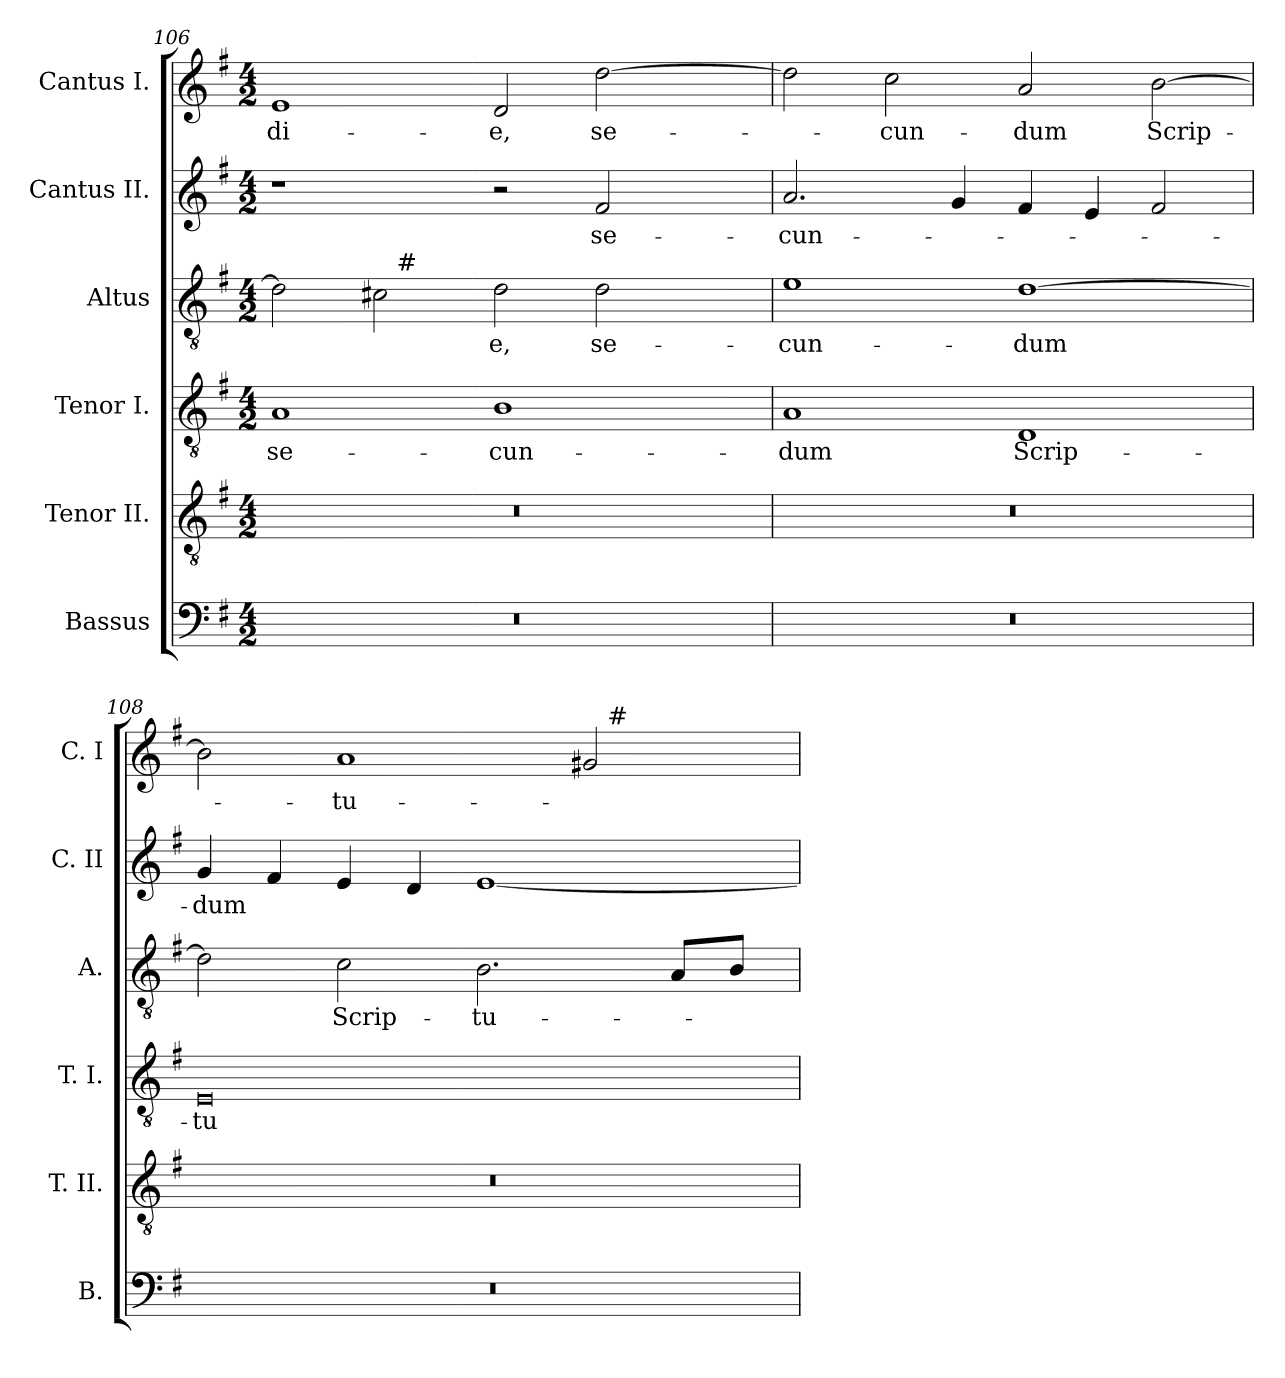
**kern	**kern	**kern	**text	**kern	**text	**kern	**text	**kern	**text
*part6	*part5	*part4	*part4	*part3	*part3	*part2	*part2	*part1	*part1
*staff6	*staff5	*staff4	*staff4	*staff3	*staff3	*staff2	*staff2	*staff1	*staff1
*I"Bassus	*I"Tenor II.	*I"Tenor I.	*	*I"Altus	*	*I"Cantus II.	*	*I"Cantus I.	*
*I'B.	*I'T. II.	*I'T. I.	*	*I'A.	*	*I'C. II	*	*I'C. I	*
*clefF4	*clefGv2	*clefGv2	*	*clefGv2	*	*clefG2	*	*clefG2	*
*	*ITrd7c12	*ITrd7c12	*	*ITrd7c12	*	*	*	*	*
*k[f#]	*k[f#]	*k[f#]	*	*k[f#]	*	*k[f#]	*	*k[f#]	*
*G:	*G:	*G:	*	*G:	*	*G:	*	*G:	*
*M4/2	*M4/2	*M4/2	*	*M4/2	*	*M4/2	*	*M4/2	*
=106	=106	=106	=106	=106	=106	=106	=106	=106	=106
!LO:N:vis=1	!LO:N:vis=1	!	!	!	!	!	!	!	!
!	!	!	!LO:LY:b:color=#000000	!	!	!	!	!	!
!	!	!	!	!	!	!	!	!	!LO:LY:b:color=#000000
*	*	*	*	*^	*	*	*	*	*
0r	0r	1AAi	se-	2Di\]	2ryy	.	1r	.	1ei	di-
.	.	.	.	2C#i\	32ryy	.	.	.	.	.
.	.	.	.	.	256ryy	.	.	.	.	.
!	!	!	!	!	!LO:TX:a:t=#	!	!	!	!	!
.	.	.	.	.	1ryy	.	.	.	.	.
!	!	!	!LO:LY:b:color=#000000	!	!	!	!	!	!	!
!	!	!	!	!	!	!LO:LY:b:color=#000000	!	!	!	!
!	!	!	!	!	!	!	!	!	!	!LO:LY:b:color=#000000
.	.	1BBi	-cun-	2Di\	.	-e,	2r	.	2di/	-e,
!	!	!	!	!	!	!LO:LY:b:color=#000000	!	!	!	!
!	!	!	!	!	!	!	!	!LO:LY:b:color=#000000	!	!
!	!	!	!	!	!	!	!	!	!	!LO:LY:b:color=#000000
.	.	.	.	2Di\	.	se-	2f#i/	se-	[2ddi\	se-
.	.	.	.	.	4ryy	.	.	.	.	.
.	.	.	.	.	8ryy	.	.	.	.	.
.	.	.	.	.	16ryy	.	.	.	.	.
.	.	.	.	.	64..ryy	.	.	.	.	.
!!LO:LB:g=z
=107	=107	=107	=107	=107	=107	=107	=107	=107	=107	=107
!LO:N:vis=1	!LO:N:vis=1	!	!	!	!	!	!	!	!	!
*	*	*	*	*v	*v	*	*	*	*	*
*	*	*	*	*^	*	*	*	*	*
!	!	!	!LO:LY:b:color=#000000	!	!	!	!	!	!	!
*	*	*	*	*v	*v	*	*	*	*	*
*	*	*	*	*^	*	*	*	*	*
!	!	!	!	!	!	!LO:LY:b:color=#000000	!	!	!	!
*	*	*	*	*v	*v	*	*	*	*	*
*	*	*	*	*^	*	*	*	*	*
!	!	!	!	!	!	!	!	!LO:LY:b:color=#000000	!	!
*	*	*	*	*v	*v	*	*	*	*	*
0r	0r	1AAi	-dum	1Ei	-cun-	2.ai/	-cun-	2ddi\]	.
!	!	!	!	!	!	!	!	!	!LO:LY:b:color=#000000
.	.	.	.	.	.	.	.	2cci\	-cun-
.	.	.	.	.	.	4gi/	.	.	.
!	!	!	!LO:LY:b:color=#000000	!	!	!	!	!	!
!	!	!	!	!	!LO:LY:b:color=#000000	!	!	!	!
!	!	!	!	!	!	!	!	!	!LO:LY:b:color=#000000
.	.	1DDi	Scrip-	[1Di	-dum	4f#i/	.	2ai/	-dum
.	.	.	.	.	.	4ei/	.	.	.
!	!	!	!	!	!	!	!	!	!LO:LY:b:color=#000000
.	.	.	.	.	.	2f#i/	.	[2bi\	Scrip-
=108	=108	=108	=108	=108	=108	=108	=108	=108	=108
!LO:N:vis=1	!LO:N:vis=1	!	!	!	!	!	!	!	!
!	!	!	!LO:LY:b:color=#000000	!	!	!	!	!	!
!	!	!	!	!	!	!	!LO:LY:b:color=#000000	!	!
*	*	*	*	*	*	*	*	*^	*
0r	0r	0EEi	-tu-	2Di\]	.	4gi/	-dum	2bi\]	1ryy	.
.	.	.	.	.	.	4f#i/	.	.	.	.
!	!	!	!	!	!LO:LY:b:color=#000000	!	!	!	!	!
!	!	!	!	!	!	!	!	!	!	!LO:LY:b:color=#000000
.	.	.	.	2Ci\	Scrip-	4ei/	.	1ai	.	-tu-
.	.	.	.	.	.	4di/	.	.	.	.
!	!	!	!	!	!LO:LY:b:color=#000000	!	!	!	!	!
.	.	.	.	2.BBi\	-tu-	[1ei	.	.	2ryy	.
.	.	.	.	.	.	.	.	2g#i/	32ryy	.
.	.	.	.	.	.	.	.	.	256ryy	.
!	!	!	!	!	!	!	!	!	!LO:TX:a:t=#	!
.	.	.	.	.	.	.	.	.	4ryy	.
.	.	.	.	8AAi/L	.	.	.	.	.	.
.	.	.	.	.	.	.	.	.	8ryy	.
.	.	.	.	8BBi/J	.	.	.	.	.	.
.	.	.	.	.	.	.	.	.	16ryy	.
.	.	.	.	.	.	.	.	.	64..ryy	.
*	*	*	*	*	*	*	*	*v	*v	*
=	=	=	=	=	=	=	=	=	=
*-	*-	*-	*-	*-	*-	*-	*-	*-	*-
